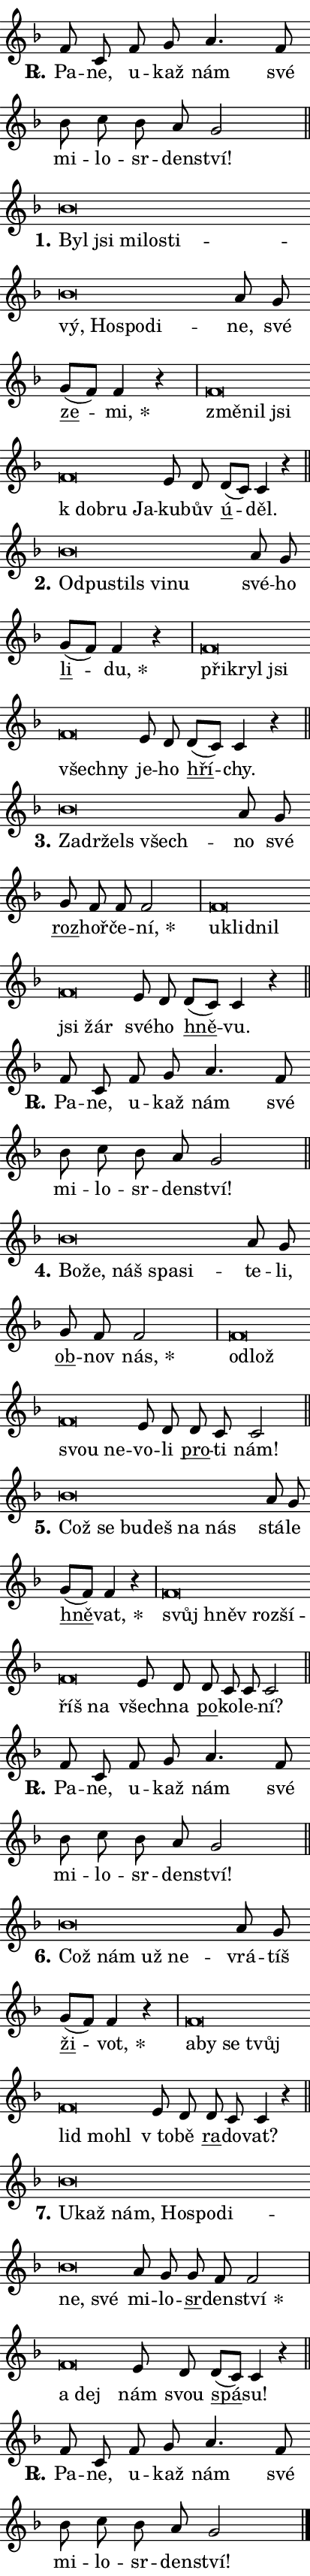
\version "2.22.1"
\header { tagline = "" }
\paper {
  indent = 0\cm
  top-margin = 0\cm
  right-margin = 0\cm
  bottom-margin = 0\cm
  left-margin = 0\cm
  paper-width = 7\cm
  page-breaking = #ly:one-page-breaking
  system-system-spacing.basic-distance = #11
  score-system-spacing.basic-distance = #11
  ragged-last = ##f
}


%% Author: Thomas Morley
%% https://lists.gnu.org/archive/html/lilypond-user/2020-05/msg00002.html
#(define (line-position grob)
"Returns position of @var[grob} in current system:
   @code{'start}, if at first time-step
   @code{'end}, if at last time-step
   @code{'middle} otherwise
"
  (let* ((col (ly:item-get-column grob))
         (ln (ly:grob-object col 'left-neighbor))
         (rn (ly:grob-object col 'right-neighbor))
         (col-to-check-left (if (ly:grob? ln) ln col))
         (col-to-check-right (if (ly:grob? rn) rn col))
         (break-dir-left
           (and
             (ly:grob-property col-to-check-left 'non-musical #f)
             (ly:item-break-dir col-to-check-left)))
         (break-dir-right
           (and
             (ly:grob-property col-to-check-right 'non-musical #f)
             (ly:item-break-dir col-to-check-right))))
        (cond ((eqv? 1 break-dir-left) 'start)
              ((eqv? -1 break-dir-right) 'end)
              (else 'middle))))

#(define (tranparent-at-line-position vctor)
  (lambda (grob)
  "Relying on @code{line-position} select the relevant enry from @var{vctor}.
Used to determine transparency,"
    (case (line-position grob)
      ((end) (not (vector-ref vctor 0)))
      ((middle) (not (vector-ref vctor 1)))
      ((start) (not (vector-ref vctor 2))))))

noteHeadBreakVisibility =
#(define-music-function (break-visibility)(vector?)
"Makes @code{NoteHead}s transparent relying on @var{break-visibility}"
#{
  \override NoteHead.transparent =
    #(tranparent-at-line-position break-visibility)
#})

#(define delete-ledgers-for-transparent-note-heads
  (lambda (grob)
    "Reads whether a @code{NoteHead} is transparent.
If so this @code{NoteHead} is removed from @code{'note-heads} from
@var{grob}, which is supposed to be @code{LedgerLineSpanner}.
As a result ledgers are not printed for this @code{NoteHead}"
    (let* ((nhds-array (ly:grob-object grob 'note-heads))
           (nhds-list
             (if (ly:grob-array? nhds-array)
                 (ly:grob-array->list nhds-array)
                 '()))
           ;; Relies on the transparent-property being done before
           ;; Staff.LedgerLineSpanner.after-line-breaking is executed.
           ;; This is fragile ...
           (to-keep
             (remove
               (lambda (nhd)
                 (ly:grob-property nhd 'transparent #f))
               nhds-list)))
      ;; TODO find a better method to iterate over grob-arrays, similiar
      ;; to filter/remove etc for lists
      ;; For now rebuilt from scratch
      (set! (ly:grob-object grob 'note-heads)  '())
      (for-each
        (lambda (nhd)
          (ly:pointer-group-interface::add-grob grob 'note-heads nhd))
        to-keep))))

hideNotes = {
  \noteHeadBreakVisibility #begin-of-line-visible
}
unHideNotes = {
  \noteHeadBreakVisibility #all-visible
}

% work-around for resetting accidentals
% https://lilypond.org/doc/v2.23/Documentation/notation/displaying-rhythms#unmetered-music
cadenzaMeasure = {
  \cadenzaOff
  \partial 1024 s1024
  \cadenzaOn
}

#(define-markup-command (accent layout props text) (markup?)
  "Underline accented syllable"
  (interpret-markup layout props
    #{\markup \override #'(offset . 4.3) \underline { #text }#}))

responsum = \markup \concat {
  "R" \hspace #-1.05 \path #0.1 #'((moveto 0 0.07) (lineto 0.9 0.8)) \hspace #0.05 "."
}

\layout {
    \context {
        \Staff
        \remove "Time_signature_engraver"
        \override LedgerLineSpanner.after-line-breaking = #delete-ledgers-for-transparent-note-heads
    }
    \context {
        \Voice {
            \override NoteHead.output-attributes = #'((class . "notehead"))
            \override Hairpin.height = #0.55
        }
    }
    \context {
        \Lyrics {
            \override StanzaNumber.output-attributes = #'((class . "stanzanumber"))
            \override LyricSpace.minimum-distance = #0.9
            \override LyricText.font-name = #"TeX Gyre Schola"
            \override LyricText.font-size = 1
            \override StanzaNumber.font-name = #"TeX Gyre Schola Bold"
            \override StanzaNumber.font-size = 1
        }
    }
}

% magnetic-lyrics.ily
%
%   written by
%     Jean Abou Samra <jean@abou-samra.fr>
%     Werner Lemberg <wl@gnu.org>
%
%   adapted by
%     Jiri Hon <jiri.hon@gmail.com>
%
% Version 2022-Apr-15

% https://www.mail-archive.com/lilypond-user@gnu.org/msg149350.html

#(define (Left_hyphen_pointer_engraver context)
   "Collect syllable-hyphen-syllable occurrences in lyrics and store
them in properties.  This engraver only looks to the left.  For
example, if the lyrics input is @code{foo -- bar}, it does the
following.

@itemize @bullet
@item
Set the @code{text} property of the @code{LyricHyphen} grob between
@q{foo} and @q{bar} to @code{foo}.

@item
Set the @code{left-hyphen} property of the @code{LyricText} grob with
text @q{foo} to the @code{LyricHyphen} grob between @q{foo} and
@q{bar}.
@end itemize

Use this auxiliary engraver in combination with the
@code{lyric-@/text::@/apply-@/magnetic-@/offset!} hook."
   (let ((hyphen #f)
         (text #f))
     (make-engraver
      (acknowledgers
       ((lyric-syllable-interface engraver grob source-engraver)
        (set! text grob)))
      (end-acknowledgers
       ((lyric-hyphen-interface engraver grob source-engraver)
        ;(when (not (grob::has-interface grob 'lyric-space-interface))
          (set! hyphen grob)));)
      ((stop-translation-timestep engraver)
       (when (and text hyphen)
         (ly:grob-set-object! text 'left-hyphen hyphen))
       (set! text #f)
       (set! hyphen #f)))))

#(define (lyric-text::apply-magnetic-offset! grob)
   "If the space between two syllables is less than the value in
property @code{LyricText@/.details@/.squash-threshold}, move the right
syllable to the left so that it gets concatenated with the left
syllable.

Use this function as a hook for
@code{LyricText@/.after-@/line-@/breaking} if the
@code{Left_@/hyphen_@/pointer_@/engraver} is active."
   (let ((hyphen (ly:grob-object grob 'left-hyphen #f)))
     (when hyphen
       (let ((left-text (ly:spanner-bound hyphen LEFT)))
         (when (grob::has-interface left-text 'lyric-syllable-interface)
           (let* ((common (ly:grob-common-refpoint grob left-text X))
                  (this-x-ext (ly:grob-extent grob common X))
                  (left-x-ext
                   (begin
                     ;; Trigger magnetism for left-text.
                     (ly:grob-property left-text 'after-line-breaking)
                     (ly:grob-extent left-text common X)))
                  ;; `delta` is the gap width between two syllables.
                  (delta (- (interval-start this-x-ext)
                            (interval-end left-x-ext)))
                  (details (ly:grob-property grob 'details))
                  (threshold (assoc-get 'squash-threshold details 0.2)))
             (when (< delta threshold)
               (let* (;; We have to manipulate the input text so that
                      ;; ligatures crossing syllable boundaries are not
                      ;; disabled.  For languages based on the Latin
                      ;; script this is essentially a beautification.
                      ;; However, for non-Western scripts it can be a
                      ;; necessity.
                      (lt (ly:grob-property left-text 'text))
                      (rt (ly:grob-property grob 'text))
                      (is-space (grob::has-interface hyphen 'lyric-space-interface))
                      (space (if is-space " " ""))
                      (space-markup (grob-interpret-markup grob " "))
                      (space-size (interval-length (ly:stencil-extent space-markup X)))
                      (extra-delta (if is-space space-size 0))
                      ;; Append new syllable.
                      (ltrt-space (if (and (string? lt) (string? rt))
                                (string-append lt space rt)
                                (make-concat-markup (list lt space rt))))
                      ;; Right-align `ltrt` to the right side.
                      (ltrt-space-markup (grob-interpret-markup
                               grob
                               (make-translate-markup
                                (cons (interval-length this-x-ext) 0)
                                (make-right-align-markup ltrt-space)))))
                 (begin
                   ;; Don't print `left-text`.
                   (ly:grob-set-property! left-text 'stencil #f)
                   ;; Set text and stencil (which holds all collected
                   ;; syllables so far) and shift it to the left.
                   (ly:grob-set-property! grob 'text ltrt-space)
                   (ly:grob-set-property! grob 'stencil ltrt-space-markup)
                   (ly:grob-translate-axis! grob (- (- delta extra-delta)) X))))))))))


#(define (lyric-hyphen::displace-bounds-first grob)
   ;; Make very sure this callback isn't triggered too early.
   (let ((left (ly:spanner-bound grob LEFT))
         (right (ly:spanner-bound grob RIGHT)))
     (ly:grob-property left 'after-line-breaking)
     (ly:grob-property right 'after-line-breaking)
     (ly:lyric-hyphen::print grob)))

squashThreshold = #0.4

\layout {
  \context {
    \Lyrics
    \consists #Left_hyphen_pointer_engraver
    \override LyricText.after-line-breaking =
      #lyric-text::apply-magnetic-offset!
    \override LyricHyphen.stencil = #lyric-hyphen::displace-bounds-first
    \override LyricText.details.squash-threshold = \squashThreshold
    \override LyricHyphen.minimum-distance = 0
    \override LyricHyphen.minimum-length = \squashThreshold
  }
}

squash = \override LyricText.details.squash-threshold = 9999
unSquash = \override LyricText.details.squash-threshold = \squashThreshold

left = \override LyricText.self-alignment-X = #LEFT
unLeft = \revert LyricText.self-alignment-X

starOffset = #(lambda (grob) 
                (let ((x_offset (ly:self-alignment-interface::aligned-on-x-parent grob)))
                  (if (= x_offset 0) 0 (+ x_offset 1.2))))

star = #(define-music-function (syllable)(string?)
"Append star separator at the end of a syllable"
#{
  \once \override LyricText.X-offset = #starOffset
  \lyricmode { \markup {
    #syllable
    \override #'((font-name . "TeX Gyre Schola Bold")) \hspace #0.2 \lower #0.65 \larger "*"
  } }
#})

starAccent = #(define-music-function (syllable)(string?)
"Append star separator at the end of a syllable and make accent"
#{
  \once \override LyricText.X-offset = #starOffset
  \lyricmode { \markup {
    \accent #syllable
    \override #'((font-name . "TeX Gyre Schola Bold")) \hspace #0.2 \lower #0.65 \larger "*"
  } }
#})

breath = #(define-music-function (syllable)(string?)
"Append breathing indicator at the end of a syllable"
#{
  \lyricmode { \markup { #syllable "+" } }
#})

optionalBreath = #(define-music-function (syllable)(string?)
"Append optional breathing indicator at the end of a syllable"
#{
  \lyricmode { \markup { #syllable "(+)" } }
#})


\score {
    <<
        \new Voice = "melody" { \cadenzaOn \key f \major \relative { f'8 c f g a4. f8 \bar "" bes c bes a g2 \cadenzaMeasure \bar "||" \break }
\relative { bes'\breve*1/16 \hideNotes \breve*1/16 \bar "" \breve*1/16 \bar "" \breve*1/16 \bar "" \breve*1/16 \bar "" \breve*1/16 \bar "" \breve*1/16 \bar "" \breve*1/16 \breve*1/16 \bar "" \unHideNotes a8 g \bar "" g[( f)] f4 r \cadenzaMeasure \bar "|" f\breve*1/16 \hideNotes \breve*1/16 \bar "" \breve*1/16 \bar "" \breve*1/16 \bar "" \breve*1/16 \breve*1/16 \bar "" \unHideNotes e8 d \bar "" d[( c)] c4 r \cadenzaMeasure \bar "||" \break }
\relative { bes'\breve*1/16 \hideNotes \breve*1/16 \bar "" \breve*1/16 \bar "" \breve*1/16 \breve*1/16 \bar "" \unHideNotes a8 g \bar "" g[( f)] f4 r \cadenzaMeasure \bar "|" f\breve*1/16 \hideNotes \breve*1/16 \bar "" \breve*1/16 \bar "" \breve*1/16 \breve*1/16 \bar "" \unHideNotes e8 d \bar "" d[( c)] c4 r \cadenzaMeasure \bar "||" \break }
\relative { bes'\breve*1/16 \hideNotes \breve*1/16 \bar "" \breve*1/16 \breve*1/16 \bar "" \unHideNotes a8 g \bar "" g f f f2 \cadenzaMeasure \bar "|" f\breve*1/16 \hideNotes \breve*1/16 \bar "" \breve*1/16 \bar "" \breve*1/16 \breve*1/16 \bar "" \unHideNotes e8 d \bar "" d[( c)] c4 r \cadenzaMeasure \bar "||" \break }
\relative { f'8 c f g a4. f8 \bar "" bes c bes a g2 \cadenzaMeasure \bar "||" \break }
\relative { bes'\breve*1/16 \hideNotes \breve*1/16 \bar "" \breve*1/16 \bar "" \breve*1/16 \breve*1/16 \bar "" \unHideNotes a8 g \bar "" g f f2 \cadenzaMeasure \bar "|" f\breve*1/16 \hideNotes \breve*1/16 \bar "" \breve*1/16 \breve*1/16 \bar "" \unHideNotes e8 d \bar "" d c c2 \cadenzaMeasure \bar "||" \break }
\relative { bes'\breve*1/16 \hideNotes \breve*1/16 \bar "" \breve*1/16 \bar "" \breve*1/16 \bar "" \breve*1/16 \breve*1/16 \bar "" \unHideNotes a8 g \bar "" g[( f)] f4 r \cadenzaMeasure \bar "|" f\breve*1/16 \hideNotes \breve*1/16 \bar "" \breve*1/16 \bar "" \breve*1/16 \bar "" \breve*1/16 \breve*1/16 \bar "" \unHideNotes e8 d \bar "" d c c c2 \cadenzaMeasure \bar "||" \break }
\relative { f'8 c f g a4. f8 \bar "" bes c bes a g2 \cadenzaMeasure \bar "||" \break }
\relative { bes'\breve*1/16 \hideNotes \breve*1/16 \bar "" \breve*1/16 \breve*1/16 \bar "" \unHideNotes a8 g \bar "" g[( f)] f4 r \cadenzaMeasure \bar "|" f\breve*1/16 \hideNotes \breve*1/16 \bar "" \breve*1/16 \bar "" \breve*1/16 \bar "" \breve*1/16 \bar "" \breve*1/16 \breve*1/16 \bar "" \unHideNotes e8 d \bar "" d c c4 r \cadenzaMeasure \bar "||" \break }
\relative { bes'\breve*1/16 \hideNotes \breve*1/16 \bar "" \breve*1/16 \bar "" \breve*1/16 \bar "" \breve*1/16 \bar "" \breve*1/16 \bar "" \breve*1/16 \breve*1/16 \bar "" \unHideNotes a8 g \bar "" g f f2 \cadenzaMeasure \bar "|" f\breve*1/16 \hideNotes \breve*1/16 \bar "" \unHideNotes e8 d \bar "" d[( c)] c4 r \cadenzaMeasure \bar "||" \break }
\relative { f'8 c f g a4. f8 \bar "" bes c bes a g2 \cadenzaMeasure \bar "||" \break } \bar "|." }
        \new Lyrics \lyricsto "melody" { \lyricmode { \set stanza = \responsum
Pa -- ne, u -- kaž nám své mi -- lo -- sr -- den -- ství!
\set stanza = "1."
\left Byl \squash jsi mi -- lo -- sti -- vý, Ho -- spo -- di -- \unLeft \unSquash ne, své \markup \accent ze -- \star mi, \left změ -- \squash nil jsi "k dob" -- ru Ja -- \unLeft \unSquash ku -- bův \markup \accent ú -- děl.
\set stanza = "2."
\left Od -- \squash pu -- stils vi -- nu \unLeft \unSquash své -- ho \markup \accent li -- \star du, \left při -- \squash kryl jsi všech -- ny \unLeft \unSquash je -- ho \markup \accent hří -- chy.
\set stanza = "3."
\left Za -- \squash dr -- žels všech -- \unLeft \unSquash no své \markup \accent roz -- hoř -- če -- \star ní, \left u -- \squash klid -- nil jsi žár \unLeft \unSquash své -- ho \markup \accent hně -- vu.
\set stanza = \responsum
Pa -- ne, u -- kaž nám své mi -- lo -- sr -- den -- ství!
\set stanza = "4."
\left Bo -- \squash že, náš spa -- si -- \unLeft \unSquash te -- li, \markup \accent ob -- nov \star nás, \left od -- \squash lož svou ne -- \unLeft \unSquash vo -- li \markup \accent pro -- ti nám!
\set stanza = "5."
\left Což \squash se bu -- deš na nás \unLeft \unSquash stá -- le \markup \accent hně -- \star vat, \left svůj \squash hněv roz -- ší -- říš na \unLeft \unSquash všech -- na \markup \accent po -- ko -- le -- ní?
\set stanza = \responsum
Pa -- ne, u -- kaž nám své mi -- lo -- sr -- den -- ství!
\set stanza = "6."
\left Což \squash nám už ne -- \unLeft \unSquash vrá -- tíš \markup \accent ži -- \star vot, \left a -- \squash by se tvůj lid mo -- hl \unLeft \unSquash "v to" -- bě \markup \accent ra -- do -- vat?
\set stanza = "7."
\left U -- \squash kaž nám, Ho -- spo -- di -- ne, své \unLeft \unSquash mi -- lo -- \markup \accent sr -- den -- \star ství \left a \squash dej \unLeft \unSquash nám svou \markup \accent spá -- su!
\set stanza = \responsum
Pa -- ne, u -- kaž nám své mi -- lo -- sr -- den -- ství! } }
    >>
    \layout {}
}
